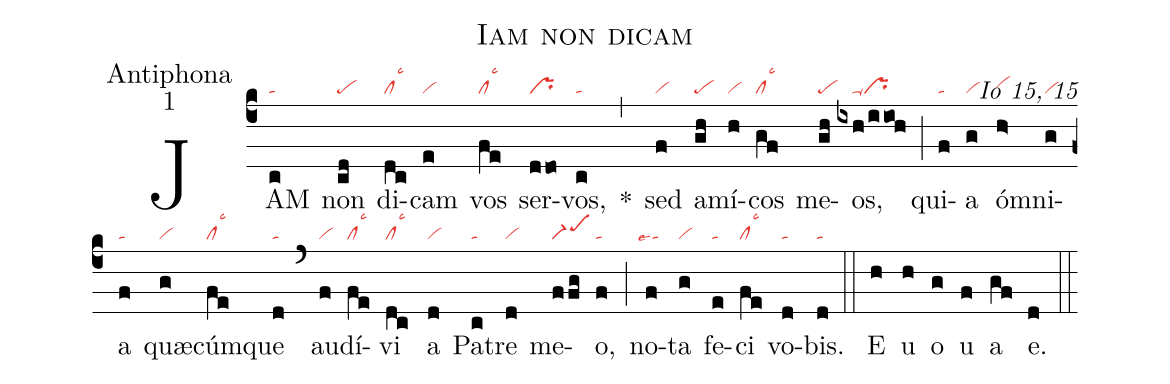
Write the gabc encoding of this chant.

name:Iam non dicam;
office-part:Antiphona;
mode:1;
commentary:Io 15, 15;
nabc-lines:1;
%%
(c4) JAM(c|ta) non(cd|pe) di(dc|cllsc3)cam(e|vi) vos(fe|cllsc3) ser(ddo|pr)vos,(c|ta) <sp>*</sp>(,) sed(f|vi) a(gh|pe)mí(h|vi)cos(gf|cllsc3) me(gh|pe)os,(ixh/iioh|////ta-pr) (;) qui(f|ta)a(g|vi) óm(h>|vihh)ni(g|vi)a(f|ta) qu<sp>ae</sp>(g|vi)cúm(fe|cllsc3)que(d|ta) (`) au(f|vi)dí(fe|cllsc3)vi(dc|cllsc3) a(d|vi) Pa(c|ta)tre(d|vi) me(ffg|scM1)o,(f|ta) (;) no(f|``talse4)ta(g|vi) fe(e|ta)ci(fe|cllsc3) vo(d|ta)bis.(d|ta) (::)
<eu>E(h) u(h) o(g) u(f) a(gf) e.(d) </eu>(::)
